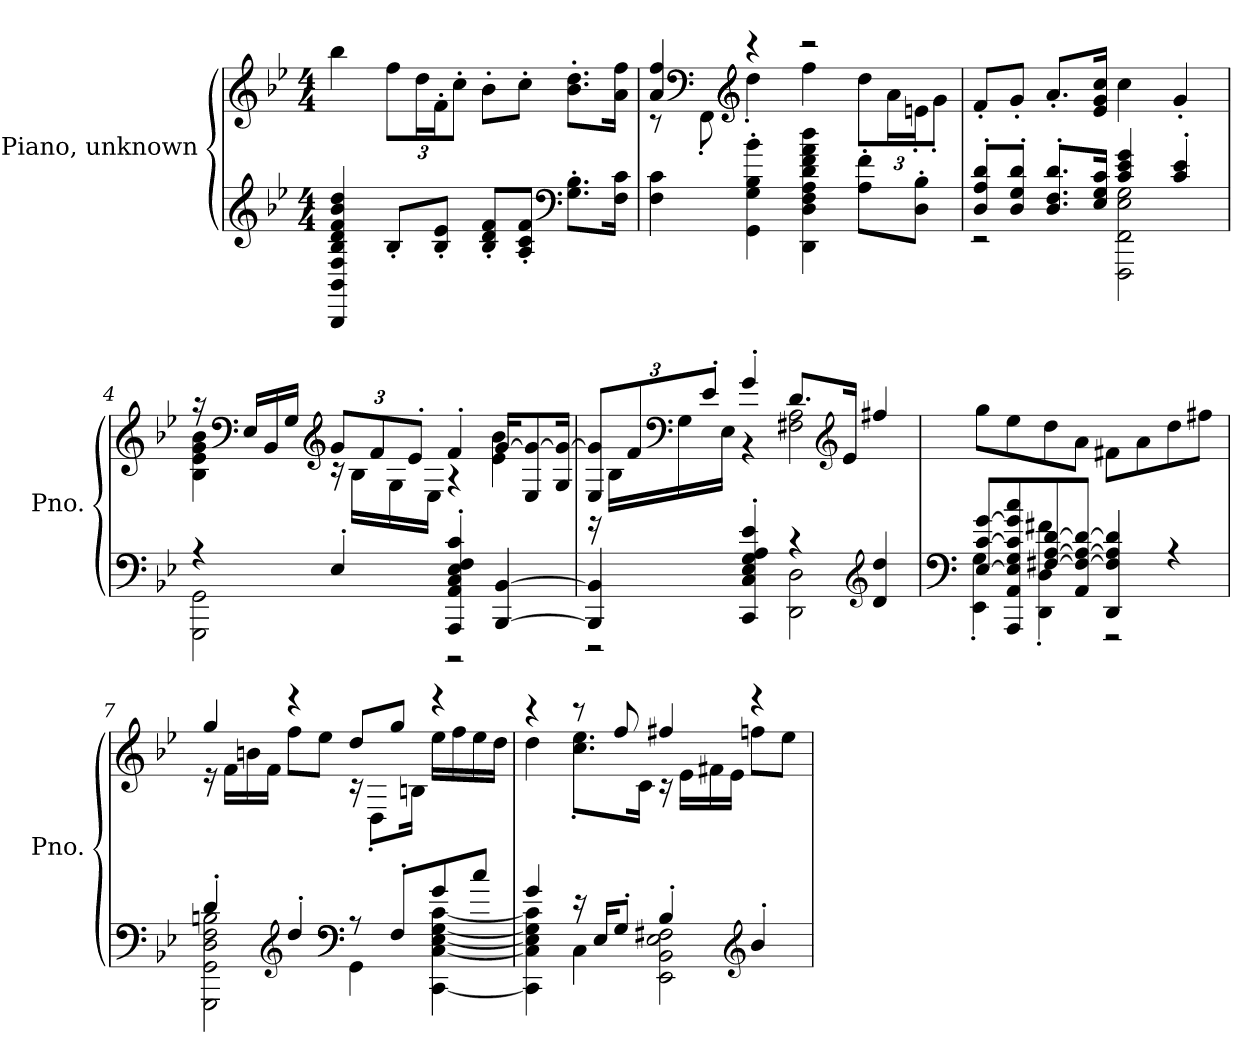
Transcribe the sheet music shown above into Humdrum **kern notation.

**kern	**kern
*part1	*part1
*staff2	*staff1
*I"Piano, unknown	*
*I'Pno.	*
*clefG2	*clefG2
*k[b-e-]	*k[b-e-]
*M4/4	*M4/4
*MM120	*MM120
=1	=1
4BBB-/ 4BB-/ 4F/ 4B-/ 4d/ 4f/ 4b-/ 4dd/	4bb-\
*	*Xbrackettup
8B-'/L	12ff\L
.	24dd\L
8B-/' 8e-/'J	24f'\J
.	12cc'\J
8B-/' 8d/' 8f/'L	8b-'\L
8A/' 8c/' 8f/'J	8cc'\J
*clefF4	*
8.G\' 8.B-\'L	8.b-\' 8.dd\'L
16F\ 16c\Jk	16a\ 16ff\Jk
=2	=2
*	*^
4F\ 4c\	4a/ 4ff/	8r
*	*clefF4	*
.	.	8FF'\
*	*clefG2	*
4GG\' 4G\' 4B-\' 4b-\'	4r	4dd'\
4DD\ 4D\ 4F\ 4A\ 4d\ 4f\ 4a\ 4dd\	2r	4ff\
8A\' 8f\'L	.	12dd\L
.	.	24a\L
8D\' 8B-\'J	.	24en'\J
.	.	12g'\J
*	*v	*v
=3	=3
*^	*
8D/' 8A/' 8d/'L	2r	8f'/L
8D/' 8G/' 8d/'J	.	8g'/J
8.D/' 8.F/' 8.d/'L	.	8.a'/L
16E-/ 16G/ 16c/Jk	.	16e-/ 16g/ 16cc/Jk
4c/ 4e-/ 4g/	2FFF\ 2FF\ 2E-\ 2G\	4cc\
4c/' 4e-/'	.	4g'/
!!LO:LB:g=z
=4	=4	=4
*	*	*^
4r	2GGG\ 2GG\	16r	4B-\ 4e-\ 4g\ 4b-\
*	*	*clefF4	*
.	.	16E-/LL	.
.	.	16BB-/	.
.	.	16G/JJ	.
*	*	*clefG2	*
4E-'/	.	12g/L	16r
.	.	.	16B-\LL
.	.	12f/	.
.	.	.	16G\
.	.	12e-'/J	.
.	.	.	16E-\JJ
4AAA/' 4AA/' 4C/' 4E-/' 4F/' 4c/'	2r	4f'/	4r
[4BBB-/ [4BB-/	.	[16g/KL	4e-\ 4b-\
.	.	8E-/ 8g/_	.
.	.	16G/ 16g/_Jk	.
=5	=5	=5	=5
4BBB-/] 4BB-/]	2r	12E-/ 12g/]L	16r
.	.	.	16B-\LL
.	.	12f/	.
*	*	*clefF4	*
.	.	.	16G\
.	.	12e-'/J	.
.	.	.	16E-\JJ
4CC/' 4C/' 4E-/' 4G/' 4A/' 4e-/'	.	4g'/	4r
4r	2DD\ 2D\	8.d/L	2F#X\ 2A\
*	*	*clefG2	*
.	.	16e-/Jk	.
*clefG2	*	*	*
4d/ 4dd/	.	4ff#X/	.
*	*	*v	*v
!!LO:LB:g=z
=6	=6	=6
*clefF4	*	*
[8E-/ [8c/ [8g/L	4EE-\' 4G\'	8gg\L
8AAA/ 8AA/ 8E-/] 8G/ 8c/] 8g/] 8cc/	.	8ee-\
[8F#X/ [8A/ [8d/	4DD\' 4D\' 4f#X\'	8dd\
8AA/ 8F#/_ 8A/_ 8d/_J	.	8a\J
4DD/ 4F#/] 4A/] 4d/]	2r	8f#X\L
.	.	8a\
4r	.	8dd\
.	.	8ff#X\J
=7	=7	=7
*	*	*^
4d'/	2GGG\ 2GG\ 2D\ 2F\ 2Bn\	4gg/	16r
.	.	.	16f\LL
.	.	.	16bn\
.	.	.	16f\JJ
*clefG2	*	*	*
4dd'/	.	4r	8ff\L
.	.	.	8ee-\J
*clefF4	*	*	*
8r	4GG\	8dd/L	16r
.	.	.	8D'\L
8F'/L	.	8gg/J	.
.	.	.	16Bn\Jk
8g/	[4CC\ [4C\ [4E-\ [4G\ [4c\	4r	16ee-\LL
.	.	.	16ff\
8cc/J	.	.	16ee-\
.	.	.	16dd\JJ
=8	=8	=8	=8
4g/	4CC\] 4C\] 4E-\] 4G\] 4c\]	4r	4dd\
16r	4C\	8r	8.cc\' 8.ee-\'L
16E-/KL	.	.	.
8G'/J	.	8ff/	.
.	.	.	16c\Jk
4B-'/	2EE-\ 2BB-\ 2E-\ 2F#X\	4ff#X/	16r
.	.	.	16e-\LL
.	.	.	16f#X\
.	.	.	16e-\JJ
*clefG2	*	*	*
4b-'/	.	4r	8ffn\L
.	.	.	8ee-\J
*v	*v	*	*
*	*v	*v
=	=
*-	*-
